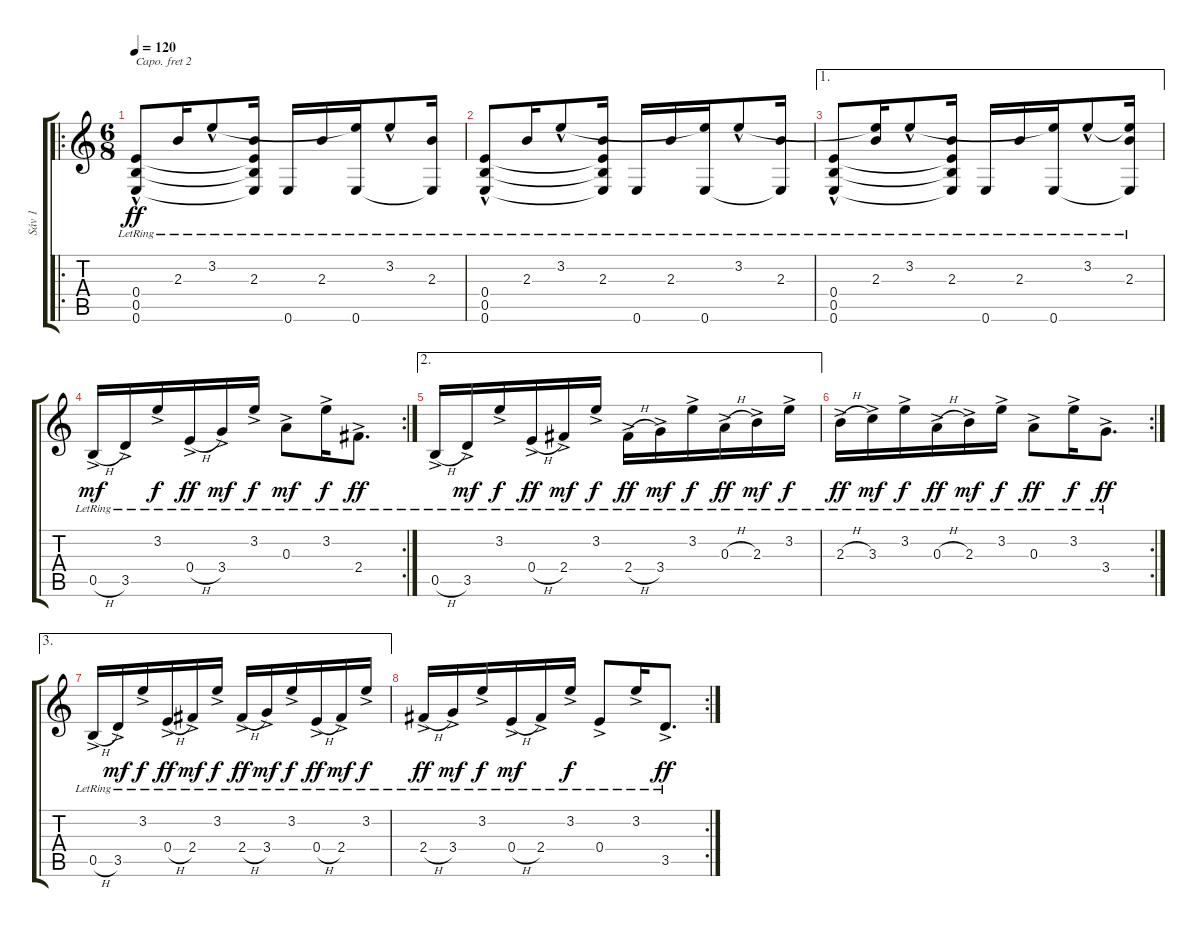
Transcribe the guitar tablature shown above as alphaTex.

\track ("Sáv 1" "Sáv 1") {instrument acousticguitarsteel}
\staff {score tabs}
\capo 2
\tuning (E4 B3 G3 D3 A2 D2) {hide}
\ro
\ts (6 8)
\tempo 120
\clef g2
\ks c
(0.4{lr} 0.5{lr} 0.6{hac lr}).8{dy ff} 2.3{lr}.16 3.2{hac lr}.8 (2.3{lr} 0.4{t} 0.5{t} 0.6{t}).16 0.6{lr}.16 2.3{lr}.16 (3.2{t} 0.6{lr}).16 3.2{hac lr}.8 (2.3{lr} 0.6{t}).16 |
(0.4{hac lr} 0.5{lr} 0.6{lr}).8 2.3{lr}.16 3.2{hac lr}.8 (2.3{lr} 0.4{t} 0.5{t} 0.6{t}).16 0.6{lr}.16 2.3{lr}.16 (3.2{t} 0.6{lr}).16 3.2{hac lr}.8 (2.3{lr} 0.6{t}).16 |
\ae 1
(0.4{hac lr} 0.5{lr} 0.6{lr}).8 (3.2{t} 2.3{lr}).16 3.2{hac lr}.8 (2.3{lr} 0.4{t} 0.5{t} 0.6{t}).16 0.6{lr}.16 2.3{lr}.16 (3.2{t} 0.6{lr}).16 3.2{hac lr}.8 (3.2{t} 2.3{lr} 0.6{t}).16 |
\rc 2
0.5{h ac lr}.16{dy mf} 3.5{ac lr}.16 3.2{ac lr}.16{dy f} 0.4{h ac lr}.16{dy ff} 3.4{ac lr}.16{dy mf} 3.2{ac lr}.16{dy f} 0.3{ac lr}.8{dy mf} 3.2{ac lr}.16{dy f} 2.4{ac lr}.8{d dy ff} |
\ae 2
0.5{h ac lr}.16 3.5{ac lr}.16{dy mf} 3.2{ac lr}.16{dy f} 0.4{h ac lr}.16{dy ff} 2.4{ac lr}.16{dy mf} 3.2{ac lr}.16{dy f} 2.4{h ac lr}.16{dy ff} 3.4{ac lr}.16{dy mf} 3.2{ac lr}.16{dy f} 0.3{h ac lr}.16{dy ff} 2.3{ac lr}.16{dy mf} 3.2{ac lr}.16{dy f} |
\rc 2
2.3{h ac lr}.16{dy ff} 3.3{ac lr}.16{dy mf} 3.2{ac lr}.16{dy f} 0.3{h ac lr}.16{dy ff} 2.3{ac lr}.16{dy mf} 3.2{ac lr}.16{dy f} 0.3{ac lr}.8{dy ff} 3.2{ac lr}.16{dy f} 3.4{ac lr}.8{d dy ff} |
\ae 3
0.5{h ac lr}.16 3.5{ac lr}.16{dy mf} 3.2{ac lr}.16{dy f} 0.4{h ac lr}.16{dy ff} 2.4{ac lr}.16{dy mf} 3.2{ac lr}.16{dy f} 2.4{h ac lr}.16{dy ff} 3.4{ac lr}.16{dy mf} 3.2{ac lr}.16{dy f} 0.4{h ac lr}.16{dy ff} 2.4{ac lr}.16{dy mf} 3.2{ac lr}.16{dy f} |
\rc 2
2.4{h ac lr}.16{dy ff} 3.4{ac lr}.16{dy mf} 3.2{ac lr}.16{dy f} 0.4{h ac lr}.16{dy mf} 2.4{ac lr}.16 3.2{ac lr}.16{dy f} 0.4{ac lr}.8 3.2{ac lr}.16 3.5{ac lr}.8{d dy ff}
